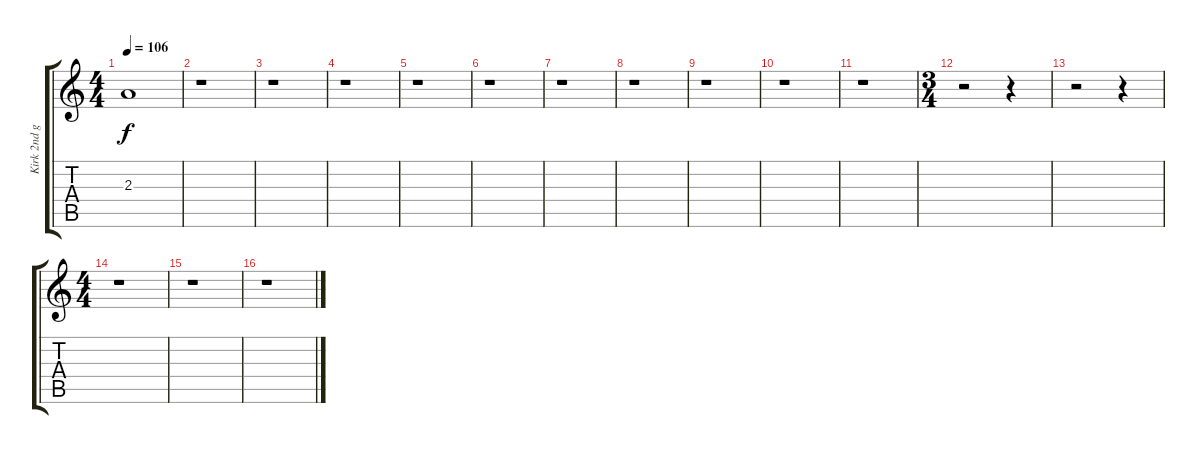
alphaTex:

\track ("Kirk 2nd guitar" "Kirk 2nd g") {instrument distortionguitar}
\staff {score tabs}
\tuning (E4 B3 G3 D3 A2 E2) {hide}
\ts (4 4)
\tempo 106
\clef g2
\ks c
2.3.1{dy f} |
r.1 |
r.1 |
r.1 |
r.1 |
r.1 |
r.1 |
r.1 |
r.1 |
r.1 |
r.1 |
\ts (3 4)
r.2 r.4 |
r.2 r.4 |
\ts (4 4)
r.1 |
r.1 |
r.1
